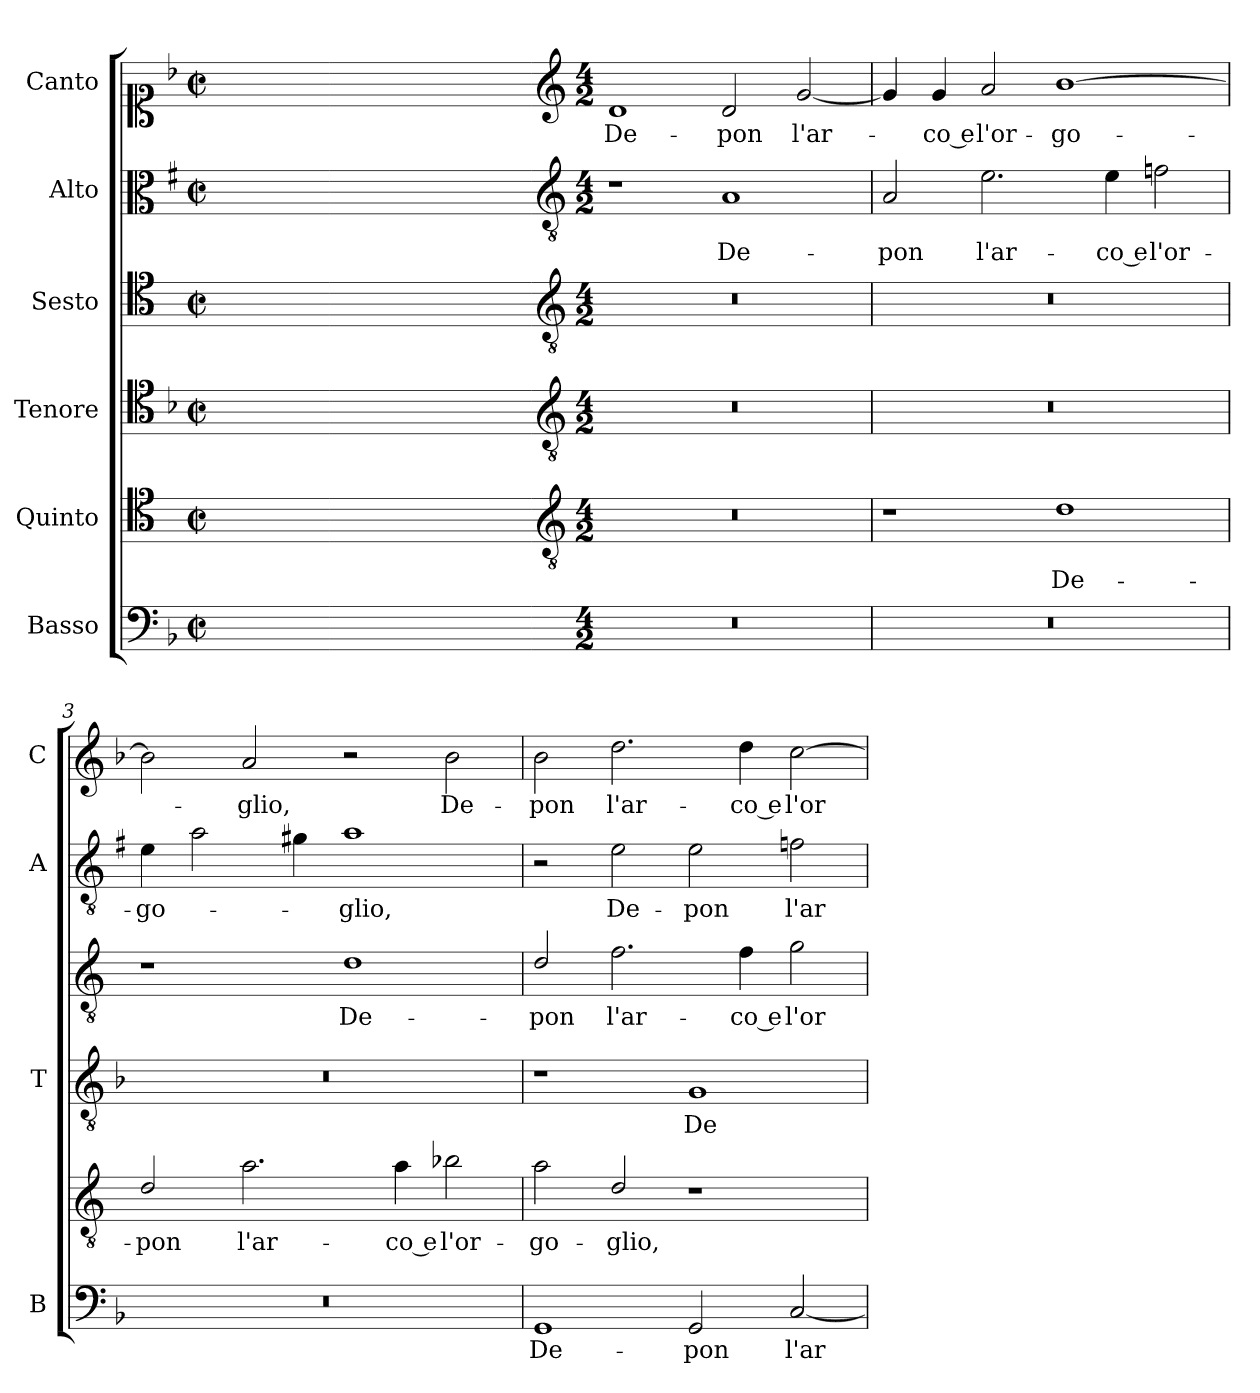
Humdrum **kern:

**kern	**text	**kern	**text	**kern	**text	**kern	**text	**kern	**text	**kern	**text
*part6	*part6	*part5	*part5	*part4	*part4	*part3	*part3	*part2	*part2	*part1	*part1
*staff6	*staff6	*staff5	*staff5	*staff4	*staff4	*staff3	*staff3	*staff2	*staff2	*staff1	*staff1
*I"Basso	*	*I"Quinto	*	*I"Tenore	*	*I"Sesto	*	*I"Alto	*	*I"Canto	*
*I'B	*	*	*	*I'T	*	*	*	*I'A	*	*I'C	*
*clefF4	*	*clefC4	*	*clefC4	*	*clefC4	*	*clefC3	*	*clefC1	*
*	*	*ITrd4c7	*	*	*	*ITrd4c7	*	*ITrd1c2	*	*	*
*k[b-]	*	*k[b-]	*	*k[b-]	*	*k[b-]	*	*k[b-]	*	*k[b-]	*
*F:	*	*F:	*	*F:	*	*F:	*	*F:	*	*F:	*
*M2/2	*	*M2/2	*	*M2/2	*	*M2/2	*	*M2/2	*	*M2/2	*
*met(c|)	*	*met(c|)	*	*met(c|)	*	*met(c|)	*	*met(c|)	*	*met(c|)	*
=	=	=	=	=	=	=	=	=	=	=	=
1ryy	.	1ryy	.	1ryy	.	1ryy	.	1ryy	.	1ryy	.
=1X-	=1X-	=1X-	=1X-	=1X-	=1X-	=1X-	=1X-	=1X-	=1X-	=1X-	=1X-
4ryy	.	4ryy	.	4ryy	.	4ryy	.	4ryy	.	4ryy	.
4ryy	.	4ryy	.	4ryy	.	4ryy	.	4ryy	.	4ryy	.
4ryy	.	4ryy	.	4ryy	.	4ryy	.	4ryy	.	4ryy	.
4ryy	.	4ryy	.	4ryy	.	4ryy	.	4ryy	.	4ryy	.
=1-	=1-	=1-	=1-	=1-	=1-	=1-	=1-	=1-	=1-	=1-	=1-
*	*	*clefGv2	*	*clefGv2	*	*clefGv2	*	*clefGv2	*	*clefG2	*
*M4/2	*	*M4/2	*	*M4/2	*	*M4/2	*	*M4/2	*	*M4/2	*
!	!	!	!	!	!	!	!	!	!	!	!LO:LY:b
0r	.	0r	.	0r	.	0r	.	1r	.	1d	De-
!	!	!	!	!	!	!	!	!	!LO:LY:b	!	!LO:LY:b
.	.	.	.	.	.	.	.	1G	De-	2d/	-pon
!	!	!	!	!	!	!	!	!	!	!	!LO:LY:b
.	.	.	.	.	.	.	.	.	.	[2g/	l'ar-
=2	=2	=2	=2	=2	=2	=2	=2	=2	=2	=2	=2
!	!	!	!	!	!	!	!	!	!LO:LY:b	!	!
0r	.	1r	.	0r	.	0r	.	2G/	-pon	4g/]	.
!	!	!	!	!	!	!	!	!	!	!	!LO:LY:b
.	.	.	.	.	.	.	.	.	.	4g/	-co e
!	!	!	!	!	!	!	!	!	!LO:LY:b	!	!LO:LY:b
.	.	.	.	.	.	.	.	2.d\	l'ar-	2a/	l'or-
!	!	!	!LO:LY:b	!	!	!	!	!	!	!	!LO:LY:b
.	.	1G	De-	.	.	.	.	.	.	[1b-	-go-
!	!	!	!	!	!	!	!	!	!LO:LY:b	!	!
.	.	.	.	.	.	.	.	4d\	-co e	.	.
!	!	!	!	!	!	!	!	!	!LO:LY:b	!	!
.	.	.	.	.	.	.	.	2e-X\	l'or-	.	.
=3	=3	=3	=3	=3	=3	=3	=3	=3	=3	=3	=3
!	!	!	!LO:LY:b	!	!	!	!	!	!LO:LY:b	!	!
0r	.	2G/	-pon	0r	.	1r	.	4d\	-go-	2b-\]	.
.	.	.	.	.	.	.	.	2g\	.	.	.
!	!	!	!LO:LY:b	!	!	!	!	!	!	!	!LO:LY:b
.	.	2.d\	l'ar-	.	.	.	.	.	.	2a/	-glio,
.	.	.	.	.	.	.	.	4f#X\	.	.	.
!	!	!	!	!	!	!	!LO:LY:b	!	!LO:LY:b	!	!
.	.	.	.	.	.	1G	De-	1g	-glio,	2r	.
!	!	!	!LO:LY:b	!	!	!	!	!	!	!	!
.	.	4d\	-co e	.	.	.	.	.	.	.	.
!	!	!	!LO:LY:b	!	!	!	!	!	!	!	!LO:LY:b
.	.	2e-X\	l'or-	.	.	.	.	.	.	2b-\	De-
=4	=4	=4	=4	=4	=4	=4	=4	=4	=4	=4	=4
!	!LO:LY:b	!	!LO:LY:b	!	!	!	!LO:LY:b	!	!	!	!LO:LY:b
1GG	De-	2d\	-go-	1r	.	2G/	-pon	2r	.	2b-\	-pon
!	!	!	!LO:LY:b	!	!	!	!LO:LY:b	!	!LO:LY:b	!	!LO:LY:b
.	.	2G/	-glio,	.	.	2.B-\	l'ar-	2d\	De-	2.dd\	l'ar-
!	!LO:LY:b	!	!	!	!LO:LY:b	!	!	!	!LO:LY:b	!	!
2GG/	-pon	1r	.	1G	De-	.	.	2d\	-pon	.	.
!	!	!	!	!	!	!	!LO:LY:b	!	!	!	!LO:LY:b
.	.	.	.	.	.	4B-\	-co e	.	.	4dd\	-co e
!	!LO:LY:b	!	!	!	!	!	!LO:LY:b	!	!LO:LY:b	!	!LO:LY:b
[2C/	l'ar-	.	.	.	.	2c\	l'or-	2e-X\	l'ar-	[2cc\	l'or-
=	=	=	=	=	=	=	=	=	=	=	=
*-	*-	*-	*-	*-	*-	*-	*-	*-	*-	*-	*-
